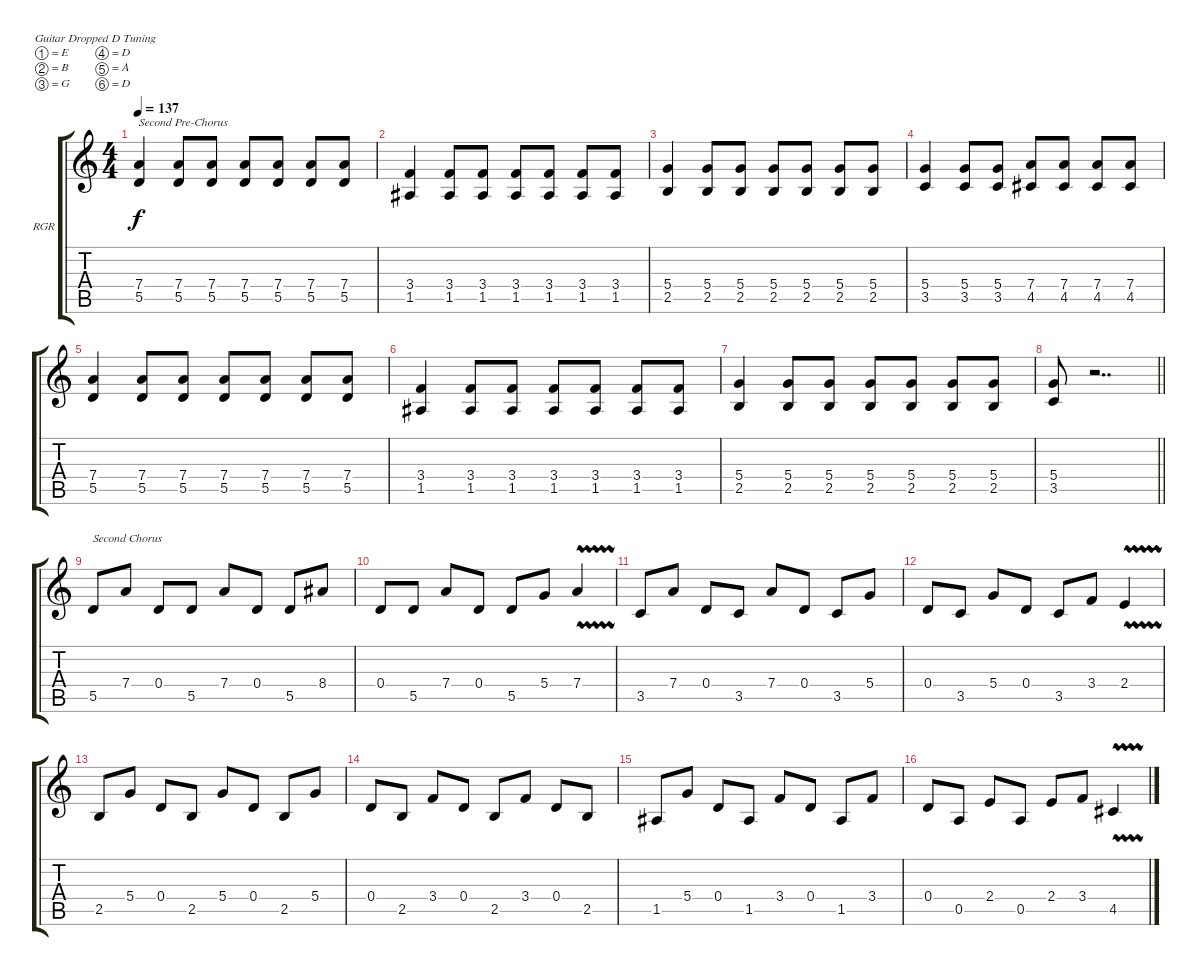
\defaultSystemsLayout 4
\bracketExtendMode groupsimilarinstruments
\firstSystemTrackNameOrientation horizontal
\otherSystemsTrackNameOrientation horizontal
\track ("Rhythm Guitar(Right)" "RGR") {instrument distortionguitar}
\staff {score tabs}
\tuning (E4 B3 G3 D3 A2 D2)
\ts (4 4)
\tempo 137
\clef g2
\ks c
(7.4 5.5).4{txt "Second Pre-Chorus" dy f} (7.4 5.5).8 (7.4 5.5).8 (7.4 5.5).8 (7.4 5.5).8 (7.4 5.5).8 (7.4 5.5).8 |
(3.4 1.5).4 (3.4 1.5).8 (3.4 1.5).8 (3.4 1.5).8 (3.4 1.5).8 (3.4 1.5).8 (3.4 1.5).8 |
(5.4 2.5).4 (5.4 2.5).8 (5.4 2.5).8 (5.4 2.5).8 (5.4 2.5).8 (5.4 2.5).8 (5.4 2.5).8 |
(5.4 3.5).4 (5.4 3.5).8 (5.4 3.5).8 (7.4 4.5).8 (7.4 4.5).8 (7.4 4.5).8 (7.4 4.5).8 |
(7.4 5.5).4 (7.4 5.5).8 (7.4 5.5).8 (7.4 5.5).8 (7.4 5.5).8 (7.4 5.5).8 (7.4 5.5).8 |
(3.4 1.5).4 (3.4 1.5).8 (3.4 1.5).8 (3.4 1.5).8 (3.4 1.5).8 (3.4 1.5).8 (3.4 1.5).8 |
(5.4 2.5).4 (5.4 2.5).8 (5.4 2.5).8 (5.4 2.5).8 (5.4 2.5).8 (5.4 2.5).8 (5.4 2.5).8 |
\barLineRight lightlight
(5.4 3.5).8 r.2{dd} |
5.5.8{txt "Second Chorus"} 7.4.8 0.4.8 5.5.8 7.4.8 0.4.8 5.5.8 8.4.8 |
0.4.8 5.5.8 7.4.8 0.4.8 5.5.8 5.4.8 7.4{vw}.4 |
3.5.8 7.4.8 0.4.8 3.5.8 7.4.8 0.4.8 3.5.8 5.4.8 |
0.4.8 3.5.8 5.4.8 0.4.8 3.5.8 3.4.8 2.4{vw}.4 |
2.5.8 5.4.8 0.4.8 2.5.8 5.4.8 0.4.8 2.5.8 5.4.8 |
0.4.8 2.5.8 3.4.8 0.4.8 2.5.8 3.4.8 0.4.8 2.5.8 |
1.5.8 5.4.8 0.4.8 1.5.8 3.4.8 0.4.8 1.5.8 3.4.8 |
0.4.8 0.5.8 2.4.8 0.5.8 2.4.8 3.4.8 4.5{vw}.4
